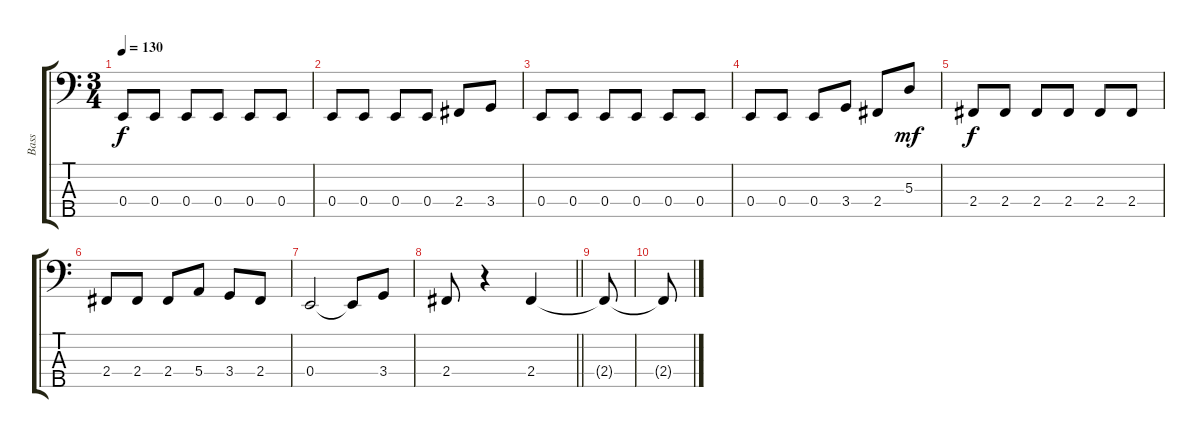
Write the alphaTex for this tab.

\track ("Bass" "Bass") {instrument electricbassfinger}
\staff {score tabs}
\tuning (G2 D2 A1 E1 B0) {hide}
\ts (3 4)
\section ("" "")
\tempo 130
\clef f4
\ks c
0.4.8{dy f} 0.4.8 0.4.8 0.4.8 0.4.8 0.4.8 |
0.4.8 0.4.8 0.4.8 0.4.8 2.4.8 3.4.8 |
0.4.8 0.4.8 0.4.8 0.4.8 0.4.8 0.4.8 |
0.4.8 0.4.8 0.4.8 3.4.8 2.4.8 5.3.8{dy mf} |
2.4.8{dy f} 2.4.8 2.4.8 2.4.8 2.4.8 2.4.8 |
2.4.8 2.4.8 2.4.8 5.4.8 3.4.8 2.4.8 |
0.4.2 0.4{t}.8 3.4.8 |
\barLineRight lightlight
2.4.8 r.4 2.4.4 |
2.4{t}.8 |
2.4{t}.8
